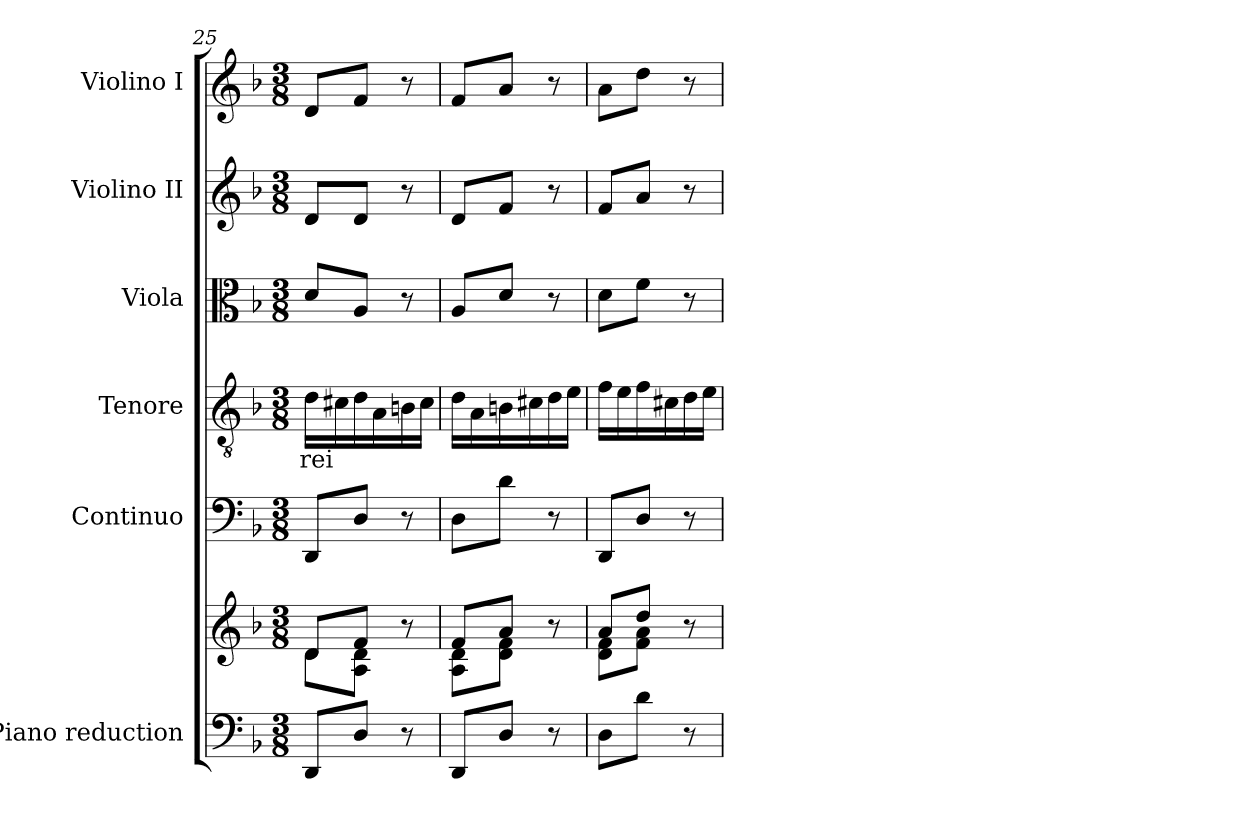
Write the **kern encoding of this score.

**kern	**kern	**dynam	**kern	**kern	**text	**kern	**kern	**kern
*part6	*part6	*part6	*part5	*part4	*part4	*part3	*part2	*part1
*staff7	*staff6	*staff6/7	*staff5	*staff4	*staff4	*staff3	*staff2	*staff1
*I"Piano reduction	*	*	*I"Continuo	*I"Tenore	*	*I"Viola	*I"Violino II	*I"Violino I
*I'Pno	*	*	*	*	*	*I'Vla	*I'Vln	*I'Vln
*clefF4	*clefG2	*	*clefF4	*clefGv2	*	*clefC3	*clefG2	*clefG2
*k[b-]	*k[b-]	*	*k[b-]	*k[b-]	*	*k[b-]	*k[b-]	*k[b-]
*M3/8	*M3/8	*	*M3/8	*M3/8	*	*M3/8	*M3/8	*M3/8
=25	=25	=25	=25	=25	=25	=25	=25	=25
*	*^	*	*	*	*	*	*	*
!	!	!	!	!	!	!LO:LY:b	!	!	!
8DD/L	8d/L	8d\L	.	8DD/L	16d\LL	rei	8d/L	8d/L	8d/L
.	.	.	.	.	16c#X\	.	.	.	.
!	!	!	!LO:DY:b	!	!	!	!	!	!
!	!	!	!LO:DY:n=1:b	!	!	!	!	!	!
!	!	!	!LO:DY:n=2:b	!	!	!	!	!	!
8D/J	8f/J	8A\ 8d\J	other-dynamics p other-dynamics	8D/J	16d\	.	8A/J	8d/J	8f/J
.	.	.	.	.	16A\	.	.	.	.
8r	8r	8ryy	.	8r	16Bn\	.	8r	8r	8r
.	.	.	.	.	16c#\JJ	.	.	.	.
=26	=26	=26	=26	=26	=26	=26	=26	=26	=26
8DD/L	8f/L	8A\ 8d\L	.	8D\L	16d\LL	.	8A/L	8d/L	8f/L
.	.	.	.	.	16A\	.	.	.	.
8D/J	8a/J	8d\ 8f\J	.	8d\J	16Bn\	.	8d/J	8f/J	8a/J
.	.	.	.	.	16c#X\	.	.	.	.
8r	8r	8ryy	.	8r	16d\	.	8r	8r	8r
.	.	.	.	.	16e\JJ	.	.	.	.
=27	=27	=27	=27	=27	=27	=27	=27	=27	=27
8D\L	8a/L	8d\ 8f\L	.	8DD/L	16f\LL	.	8d\L	8f/L	8a\L
.	.	.	.	.	16e\	.	.	.	.
8d\J	8dd/J	8f\ 8a\J	.	8D/J	16f\	.	8f\J	8a/J	8dd\J
.	.	.	.	.	16c#X\	.	.	.	.
8r	8r	8ryy	.	8r	16d\	.	8r	8r	8r
.	.	.	.	.	16e\JJ	.	.	.	.
*	*v	*v	*	*	*	*	*	*	*
=	=	=	=	=	=	=	=	=
*-	*-	*-	*-	*-	*-	*-	*-	*-
